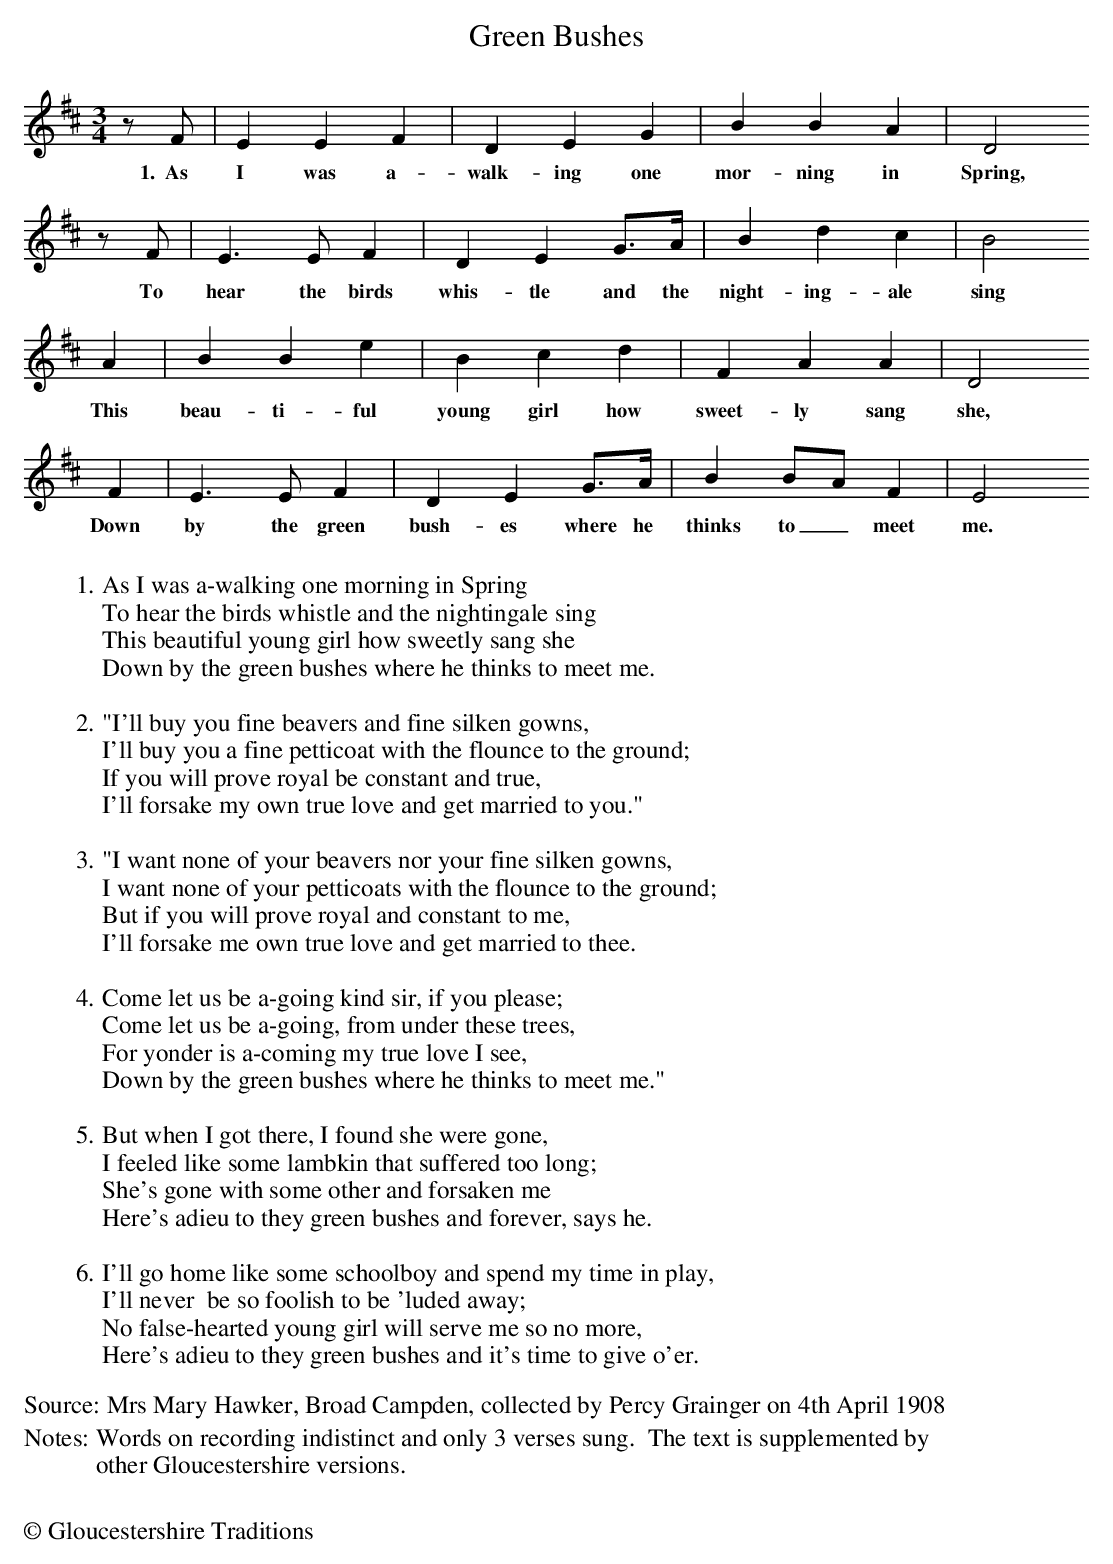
X:1
T:Green Bushes
M:3/4
L:1/4
K:Edor
z/F/ | EEF |DEG | BBA | D2
w:1.~~As I was a-walk-ing one mor-ning in Spring,
z/F/ |E>EF | DEG/>A/ | Bdc | B2
w: To hear the birds whis-tle and the night-ing-ale sing
A | BBe | Bcd | FAA | D2
w: This beau-ti-ful young girl how sweet-ly sang she,|
F |E>EF | DEG/>A/ | BB/A/F | E2
w:Down by the green bush-es where he thinks to_ meet me.
W:
W:1. As I was a-walking one morning in Spring
W:To hear the birds whistle and the nightingale sing
W:This beautiful young girl how sweetly sang she
W:Down by the green bushes where he thinks to meet me.
W:
W:2."I'll buy you fine beavers and fine silken gowns,
W:I'll buy you a fine petticoat with the flounce to the ground;
W:If you will prove royal be constant and true,
W:I'll forsake my own true love and get married to you."
W:
W:3."I want none of your beavers nor your fine silken gowns,
W:I want none of your petticoats with the flounce to the ground;
W:But if you will prove royal and constant to me,
W:I'll forsake me own true love and get married to thee.
W:
W:4.Come let us be a-going kind sir, if you please;
W:Come let us be a-going, from under these trees,
W:For yonder is a-coming my true love I see,
W:Down by the green bushes where he thinks to meet me."
W:
W:5. But when I got there, I found she were gone,
W:I feeled like some lambkin that suffered too long;
W:She's gone with some other and forsaken me
W:Here's adieu to they green bushes and forever, says he.
W:
W:6. I'll go home like some schoolboy and spend my time in play,
W:I'll never  be so foolish to be 'luded away;
W:No false-hearted young girl will serve me so no more,
W:Here's adieu to they green bushes and it's time to give o'er.
W:
